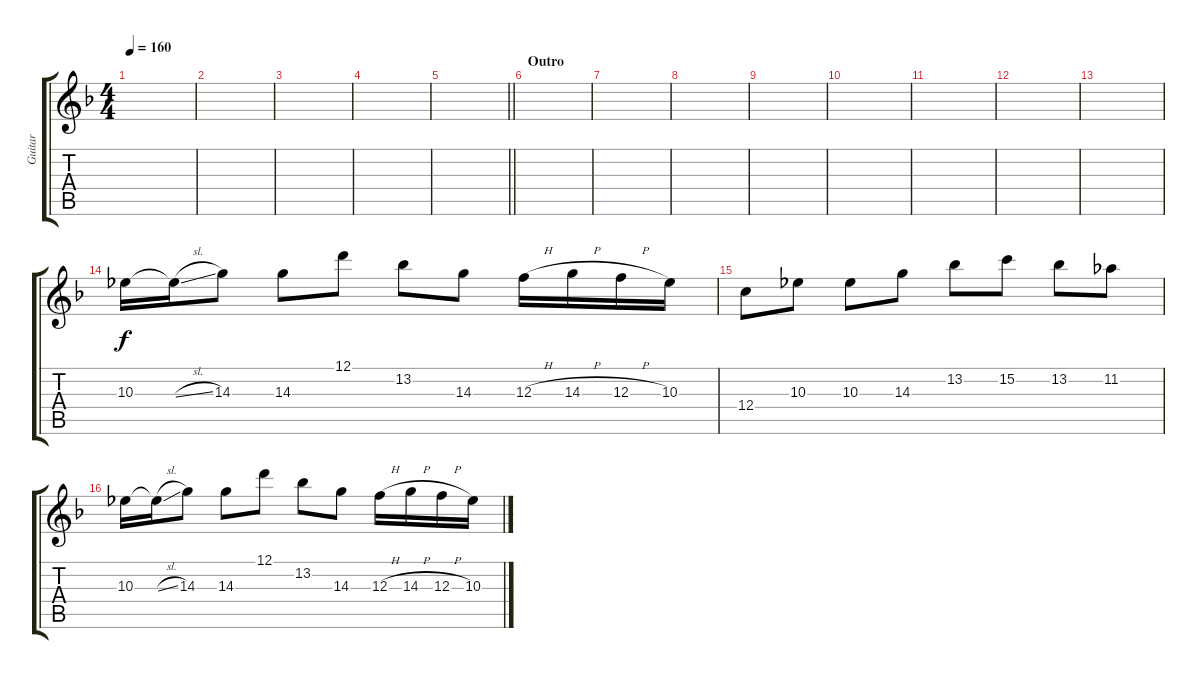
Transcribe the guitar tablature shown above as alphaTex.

\track ("Guitar" "Guitar") {instrument distortionguitar}
\staff {score tabs}
\tuning (D4 A3 F3 C3 G2 C2) {hide}
\ts (4 4)
\tempo 160
\clef g2
\ks f
|
|
|
|
\barLineRight lightlight
|
\section ("" "Outro")
|
|
|
|
|
|
|
|
10.3.16 10.3{sl t}.16 14.3.8 14.3.8 12.1.8 13.2.8 14.3.8 12.3{h}.16 14.3{h}.16 12.3{h}.16 10.3.16 |
12.4.8 10.3.8 10.3.8 14.3.8 13.2.8 15.2.8 13.2.8 11.2.8 |
10.3.16 10.3{sl t}.16 14.3.8 14.3.8 12.1.8 13.2.8 14.3.8 12.3{h}.16 14.3{h}.16 12.3{h}.16 10.3.16
